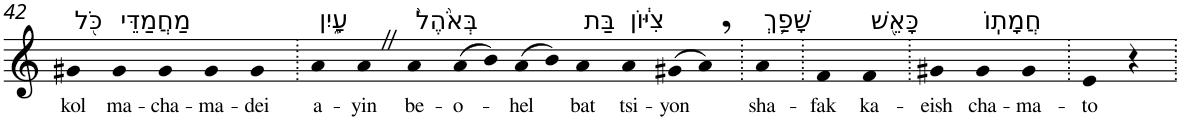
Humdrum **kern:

**kern	**text
*part1	*part1
*staff1	*staff1
*I"Piano	*
*I'Pno	*
!!LO:PB:g=z
*clefG2	*
*k[]	*
=42	=42
!LO:TX:a:t=כֹּ֖ל	!
!	!LO:LY:b
4g#X	kol
!LO:TX:a:t=מַחֲמַדֵּי	!
!	!LO:LY:b
4g#	ma-
!	!LO:LY:b
4g#	-cha-
!	!LO:LY:b
4g#	-ma-
!	!LO:LY:b
4g#	-dei
=43.	=43.
!LO:TX:a:t=עָ֑יִן	!
!	!LO:LY:b
4a	a-
!	!LO:LY:b
4aZ	-yin
!LO:TX:a:t=בְּאֹ֙הֶל֙	!
!	!LO:LY:b
4a	be-
!	!LO:LY:b
(>8a	-o-
8b)	.
!	!LO:LY:b
(>8a	-hel
8b)	.
!LO:TX:a:t=בַּת	!
!	!LO:LY:b
4a	bat
!LO:TX:a:t=צִיּ֔וֹן	!
!	!LO:LY:b
4a	tsi-
!	!LO:LY:b
(>8g#X	-yon
8a,)	.
=44.	=44.
!LO:TX:a:t=שָׁפַ֥ךְ	!
!	!LO:LY:b
4a	sha-
=45.	=45.
!	!LO:LY:b
4f	-fak
!LO:TX:a:t=כָּאֵ֖שׁ	!
!	!LO:LY:b
4f	ka-
=46.	=46.
!	!LO:LY:b
4g#X	-eish
!LO:TX:a:t=חֲמָתֽוֹ	!
!	!LO:LY:b
4g#	cha-
!	!LO:LY:b
4g#	-ma-
=47.	=47.
!	!LO:LY:b
4e	-to
4r	.
=.	=.
*-	*-
